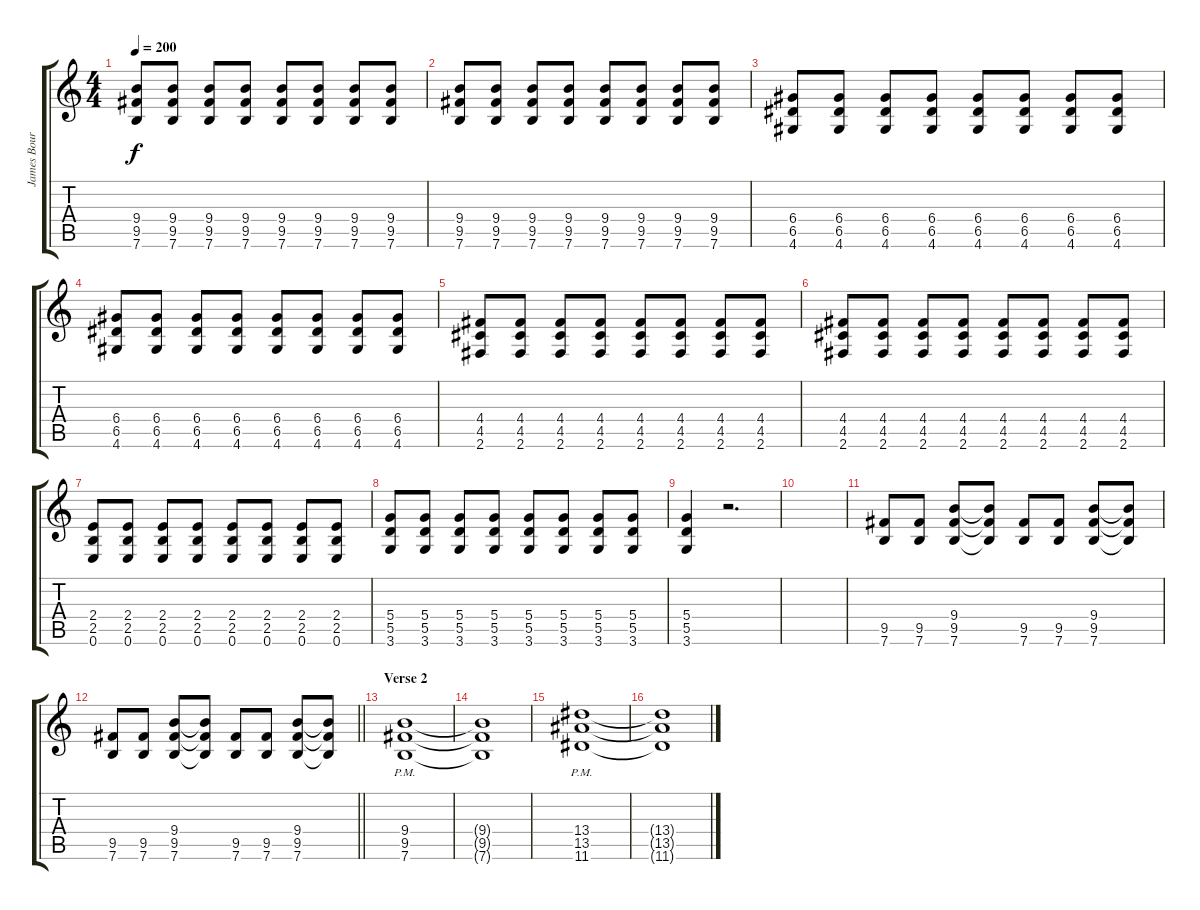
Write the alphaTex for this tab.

\track ("James Bourne" "James Bour") {instrument distortionguitar}
\staff {score tabs}
\tuning (E4 B3 G3 D3 A2 E2) {hide}
\ts (4 4)
\tempo 200
\clef g2
\ks c
(9.4 9.5 7.6).8{dy f} (9.4 9.5 7.6).8 (9.4 9.5 7.6).8 (9.4 9.5 7.6).8 (9.4 9.5 7.6).8 (9.4 9.5 7.6).8 (9.4 9.5 7.6).8 (9.4 9.5 7.6).8 |
(9.4 9.5 7.6).8 (9.4 9.5 7.6).8 (9.4 9.5 7.6).8 (9.4 9.5 7.6).8 (9.4 9.5 7.6).8 (9.4 9.5 7.6).8 (9.4 9.5 7.6).8 (9.4 9.5 7.6).8 |
(6.4 6.5 4.6).8 (6.4 6.5 4.6).8 (6.4 6.5 4.6).8 (6.4 6.5 4.6).8 (6.4 6.5 4.6).8 (6.4 6.5 4.6).8 (6.4 6.5 4.6).8 (6.4 6.5 4.6).8 |
(6.4 6.5 4.6).8 (6.4 6.5 4.6).8 (6.4 6.5 4.6).8 (6.4 6.5 4.6).8 (6.4 6.5 4.6).8 (6.4 6.5 4.6).8 (6.4 6.5 4.6).8 (6.4 6.5 4.6).8 |
(4.4 4.5 2.6).8 (4.4 4.5 2.6).8 (4.4 4.5 2.6).8 (4.4 4.5 2.6).8 (4.4 4.5 2.6).8 (4.4 4.5 2.6).8 (4.4 4.5 2.6).8 (4.4 4.5 2.6).8 |
(4.4 4.5 2.6).8 (4.4 4.5 2.6).8 (4.4 4.5 2.6).8 (4.4 4.5 2.6).8 (4.4 4.5 2.6).8 (4.4 4.5 2.6).8 (4.4 4.5 2.6).8 (4.4 4.5 2.6).8 |
(2.4 2.5 0.6).8 (2.4 2.5 0.6).8 (2.4 2.5 0.6).8 (2.4 2.5 0.6).8 (2.4 2.5 0.6).8 (2.4 2.5 0.6).8 (2.4 2.5 0.6).8 (2.4 2.5 0.6).8 |
(5.4 5.5 3.6).8 (5.4 5.5 3.6).8 (5.4 5.5 3.6).8 (5.4 5.5 3.6).8 (5.4 5.5 3.6).8 (5.4 5.5 3.6).8 (5.4 5.5 3.6).8 (5.4 5.5 3.6).8 |
(5.4 5.5 3.6).4 r.2{d} |
|
(9.5 7.6).8 (9.5 7.6).8 (9.4 9.5 7.6).8 (9.4{t} 9.5{t} 7.6{t}).8 (9.5 7.6).8 (9.5 7.6).8 (9.4 9.5 7.6).8 (9.4{t} 9.5{t} 7.6{t}).8 |
\barLineRight lightlight
(9.5 7.6).8 (9.5 7.6).8 (9.4 9.5 7.6).8 (9.4{t} 9.5{t} 7.6{t}).8 (9.5 7.6).8 (9.5 7.6).8 (9.4 9.5 7.6).8 (9.4{t} 9.5{t} 7.6{t}).8 |
\section ("" "Verse 2")
(9.4{pm} 9.5{pm} 7.6{pm}).1 |
(9.4{t} 9.5{t} 7.6{t}).1 |
(13.4{pm} 13.5{pm} 11.6{pm}).1 |
(13.4{t} 13.5{t} 11.6{t}).1
